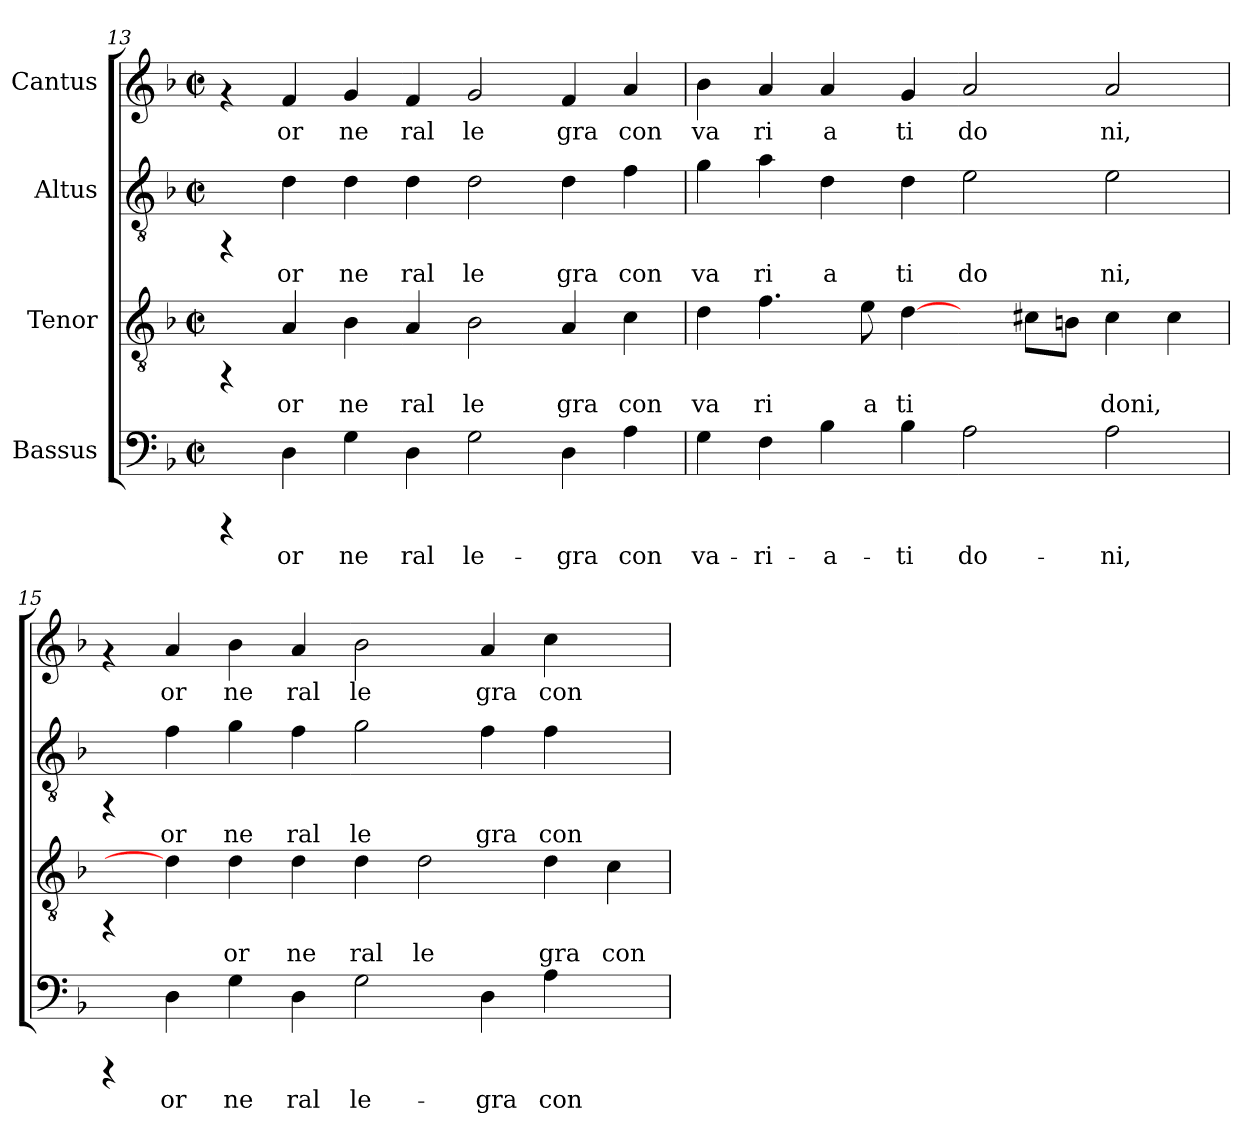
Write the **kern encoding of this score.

**kern	**text	**kern	**text	**kern	**text	**kern	**text
*part4	*part4	*part3	*part3	*part2	*part2	*part1	*part1
*staff4	*staff4	*staff3	*staff3	*staff2	*staff2	*staff1	*staff1
*I"Bassus	*	*I"Tenor	*	*I"Altus	*	*I"Cantus	*
*clefF4	*	*clefGv2	*	*clefGv2	*	*clefG2	*
*k[b-]	*	*k[b-]	*	*k[b-]	*	*k[b-]	*
*F:	*	*F:	*	*F:	*	*F:	*
*M2/2	*	*M2/2	*	*M2/2	*	*M2/2	*
*met(c|)	*	*met(c|)	*	*met(c|)	*	*met(c|)	*
=13	=13	=13	=13	=13	=13	=13	=13
4rCCC	.	4rFF	.	4rFF	.	4rf	.
!	!LO:LY:b:cj	!	!LO:LY:b:cj	!	!LO:LY:b:cj	!	!LO:LY:b:cj
4D\	or	4A/	or	4d\	or	4f/	or
!	!LO:LY:b:cj	!	!LO:LY:b:cj	!	!LO:LY:b:cj	!	!LO:LY:b:cj
4G\	ne	4B-\	ne	4d\	ne	4g/	ne
!	!LO:LY:b:cj	!	!LO:LY:b:cj	!	!LO:LY:b:cj	!	!LO:LY:b:cj
4D\	ral	4A/	ral	4d\	ral	4f/	ral
!	!LO:LY:b:cj	!	!LO:LY:b:cj	!	!LO:LY:b:cj	!	!LO:LY:b:cj
2G\	le-	2B-\	le	2d\	le	2g/	le
!	!LO:LY:b:cj	!	!LO:LY:b:cj	!	!LO:LY:b:cj	!	!LO:LY:b:cj
4D\	-gra	4A/	gra	4d\	gra	4f/	gra
!	!LO:LY:b:cj	!	!LO:LY:b:cj	!	!LO:LY:b:cj	!	!LO:LY:b:cj
4A\	con	4c\	con	4f\	con	4a/	con
=14	=14	=14	=14	=14	=14	=14	=14
!	!LO:LY:b:cj	!	!LO:LY:b:cj	!	!LO:LY:b:cj	!	!LO:LY:b:cj
4G\	va-	4d\	va	4g\	va	4b-\	va
!	!LO:LY:b:cj	!	!LO:LY:b:cj	!	!LO:LY:b:cj	!	!LO:LY:b:cj
4F\	-ri-	4.f\	ri	4a\	ri	4a/	ri
!	!LO:LY:b:cj	!	!	!	!LO:LY:b:cj	!	!LO:LY:b:cj
4B-\	-a-	.	.	4d\	a	4a/	a
!	!	!	!LO:LY:b:cj	!	!	!	!
.	.	8e\	a	.	.	.	.
!	!LO:LY:b:cj	!	!LO:LY:b:cj	!	!LO:LY:b:cj	!	!LO:LY:b:cj
4B-\	-ti	[4d\	ti	4d\	ti	4g/	ti
!	!LO:LY:b:cj	!	!	!	!LO:LY:b:cj	!	!LO:LY:b:cj
2A\	do-	4ryy	.	2e\	do	2a/	do
!	!	!	!LO:LY:b:cj	!	!	!	!
.	.	8c#\L	.	.	.	.	.
!	!	!	!LO:LY:b:cj	!	!	!	!
.	.	8B\J	.	.	.	.	.
!	!LO:LY:b:cj	!	!LO:LY:b:cj	!	!LO:LY:b:cj	!	!LO:LY:b:cj
2A\	-ni,	4c#\	doni,	2e\	ni,	2a/	ni,
!	!	!	!LO:LY:b:cj	!	!	!	!
.	.	4c#\	.	.	.	.	.
=15	=15	=15	=15	=15	=15	=15	=15
4rCCC	.	4rFF	.	4rFF	.	4rf	.
!	!LO:LY:b:cj	!	!	!	!LO:LY:b:cj	!	!LO:LY:b:cj
4D\	or	4d\]	.	4f\	or	4a/	or
!	!LO:LY:b:cj	!	!LO:LY:b:cj	!	!LO:LY:b:cj	!	!LO:LY:b:cj
4G\	ne	4d\	or	4g\	ne	4b-\	ne
!	!LO:LY:b:cj	!	!LO:LY:b:cj	!	!LO:LY:b:cj	!	!LO:LY:b:cj
4D\	ral	4d\	ne	4f\	ral	4a/	ral
!	!LO:LY:b:cj	!	!LO:LY:b:cj	!	!LO:LY:b:cj	!	!LO:LY:b:cj
2G\	le-	4d\	ral	2g\	le	2b-\	le
!	!	!	!LO:LY:b:cj	!	!	!	!
.	.	2d\	le	.	.	.	.
!	!LO:LY:b:cj	!	!	!	!LO:LY:b:cj	!	!LO:LY:b:cj
4D\	-gra	.	.	4f\	gra	4a/	gra
!	!LO:LY:b:cj	!	!LO:LY:b:cj	!	!LO:LY:b:cj	!	!LO:LY:b:cj
4A\	con	4d\	gra	4f\	con	4cc\	con
!	!	!	!LO:LY:b:cj	!	!	!	!
4ryy	.	4c\	con	4ryy	.	4ryy	.
=	=	=	=	=	=	=	=
*-	*-	*-	*-	*-	*-	*-	*-
